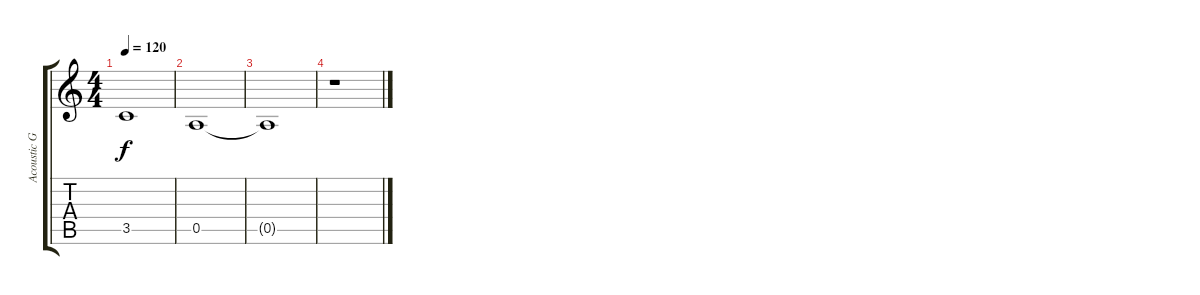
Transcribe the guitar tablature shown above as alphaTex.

\track ("Acoustic Guitar III" "Acoustic G") {instrument acousticguitarnylon}
\staff {score tabs}
\tuning (E4 B3 G3 D3 A2 E2) {hide}
\ts (4 4)
\tempo 120
\clef g2
\ks c
3.5.1{dy f} |
0.5.1 |
0.5{t}.1 |
r.1
